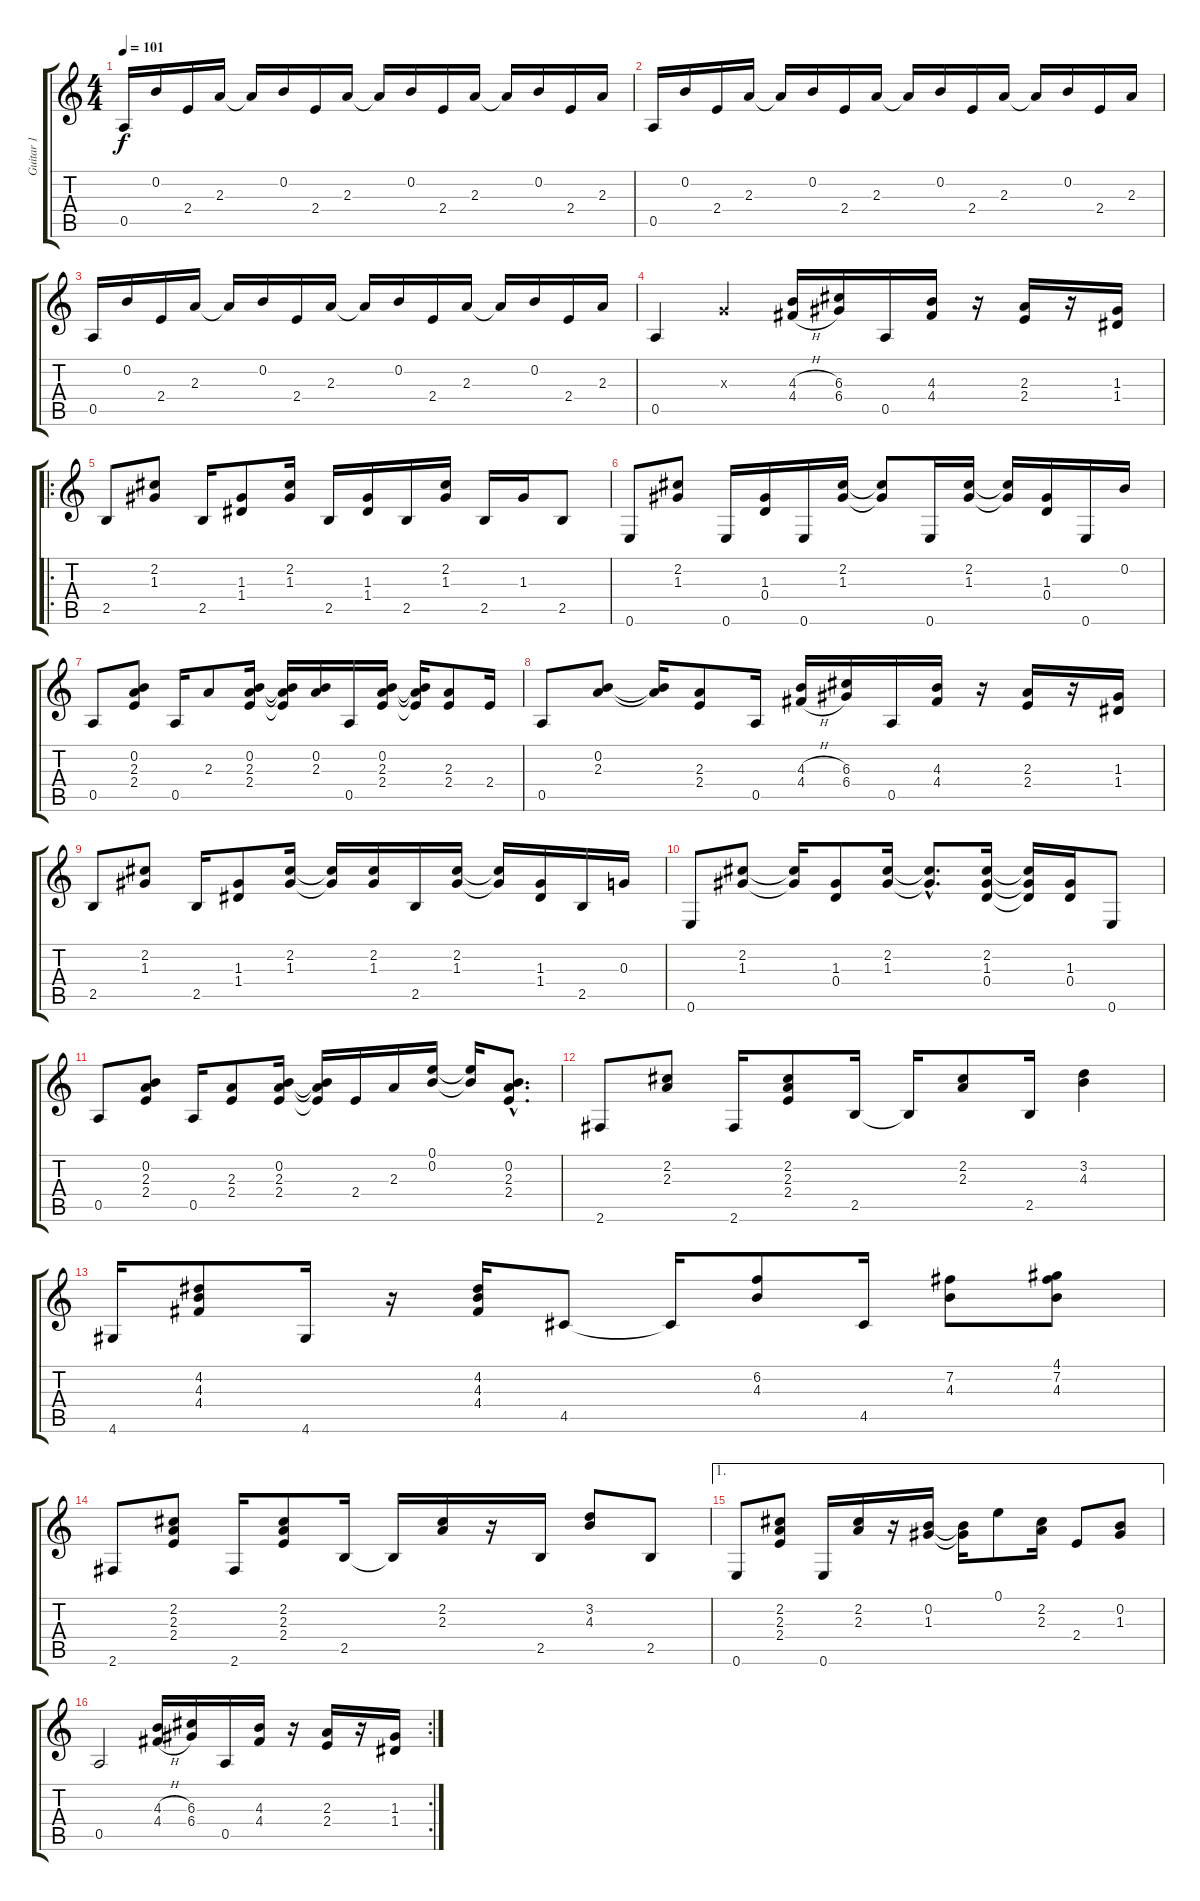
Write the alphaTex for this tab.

\track ("Guitar 1" "Guitar 1") {instrument acousticguitarnylon}
\staff {score tabs}
\tuning (E4 B3 G3 D3 A2 E2) {hide}
\ts (4 4)
\tempo 101
\clef g2
\ks c
0.5.16{dy f instrument acousticguitarnylon} 0.2.16 2.4.16 2.3.16 2.3{t}.16 0.2.16 2.4.16 2.3.16 2.3{t}.16 0.2.16 2.4.16 2.3.16 2.3{t}.16 0.2.16 2.4.16 2.3.16 |
0.5.16 0.2.16 2.4.16 2.3.16 2.3{t}.16 0.2.16 2.4.16 2.3.16 2.3{t}.16 0.2.16 2.4.16 2.3.16 2.3{t}.16 0.2.16 2.4.16 2.3.16 |
0.5.16 0.2.16 2.4.16 2.3.16 2.3{t}.16 0.2.16 2.4.16 2.3.16 2.3{t}.16 0.2.16 2.4.16 2.3.16 2.3{t}.16 0.2.16 2.4.16 2.3.16 |
0.5.4 0.3{x}.4 (4.3{h} 4.4{h}).16 (6.3 6.4).16 0.5.16 (4.3 4.4).16 r.16 (2.3 2.4).16 r.16 (1.3 1.4).16 |
\ro
2.5.8 (2.2 1.3).8 2.5.16 (1.3 1.4).8 (2.2 1.3).16 2.5.16 (1.3 1.4).16 2.5.16 (2.2 1.3).16 2.5.16 1.3.16 2.5.8 |
0.6.8 (2.2 1.3).8 0.6.16 (1.3 0.4).16 0.6.16 (2.2 1.3).16 (2.2{t} 1.3{t}).8 0.6.16 (2.2 1.3).16 (2.2{t} 1.3{t}).16 (1.3 0.4).16 0.6.16 0.2.16 |
0.5.8 (0.2 2.3 2.4).8 0.5.16 2.3.8 (0.2 2.3 2.4).16 (0.2{t} 2.3{t} 2.4{t}).16 (0.2 2.3).16 0.5.16 (0.2 2.3 2.4).16 (0.2{t} 2.3{t} 2.4{t}).16 (2.3 2.4).8 2.4.16 |
0.5.8 (0.2 2.3).8 (0.2{t} 2.3{t}).16 (2.3 2.4).8 0.5.16 (4.3{h} 4.4{h}).16 (6.3 6.4).16 0.5.16 (4.3 4.4).16 r.16 (2.3 2.4).16 r.16 (1.3 1.4).16 |
2.5.8 (2.2 1.3).8 2.5.16 (1.3 1.4).8 (2.2 1.3).16 (2.2{t} 1.3{t}).16 (2.2 1.3).16 2.5.16 (2.2 1.3).16 (2.2{t} 1.3{t}).16 (1.3 1.4).16 2.5.16 0.3.16 |
0.6.8 (2.2 1.3).8 (2.2{t} 1.3{t}).16 (1.3 0.4).8 (2.2 1.3).16 (2.2{hac t} 1.3{hac t}).8{d} (2.2 1.3 0.4).16 (2.2{t} 1.3{t} 0.4{t}).16 (1.3 0.4).16 0.6.8 |
0.5.8 (0.2 2.3 2.4).8 0.5.16 (2.3 2.4).8 (0.2 2.3 2.4).16 (0.2{t} 2.3{t} 2.4{t}).16 2.4.16 2.3.16 (0.1 0.2).16 (0.1{t} 0.2{t}).16 (0.2{hac} 2.3{hac} 2.4{hac}).8{d} |
2.6.8 (2.2 2.3).8 2.6.16 (2.2 2.3 2.4).8 2.5.16 2.5{t}.16 (2.2 2.3).8 2.5.16 (3.2 4.3).4 |
4.6.16 (4.2 4.3 4.4).8 4.6.16 r.16 (4.2 4.3 4.4).16 4.5.8 4.5{t}.16 (6.2 4.3).8 4.5.16 (7.2 4.3).8 (4.1 7.2 4.3).8 |
2.6.8 (2.2 2.3 2.4).8 2.6.16 (2.2 2.3 2.4).8 2.5.16 2.5{t}.16 (2.2 2.3).16 r.16 2.5.16 (3.2 4.3).8 2.5.8 |
\ae 1
0.6.8 (2.2 2.3 2.4).8 0.6.16 (2.2 2.3).16 r.16 (0.2 1.3).16 (0.2{t} 1.3{t}).16 0.1.8 (2.2 2.3).16 2.4.8 (0.2 1.3).8 |
\rc 2
0.5.2 (4.3{h} 4.4{h}).16 (6.3 6.4).16 0.5.16 (4.3 4.4).16 r.16 (2.3 2.4).16 r.16 (1.3 1.4).16
